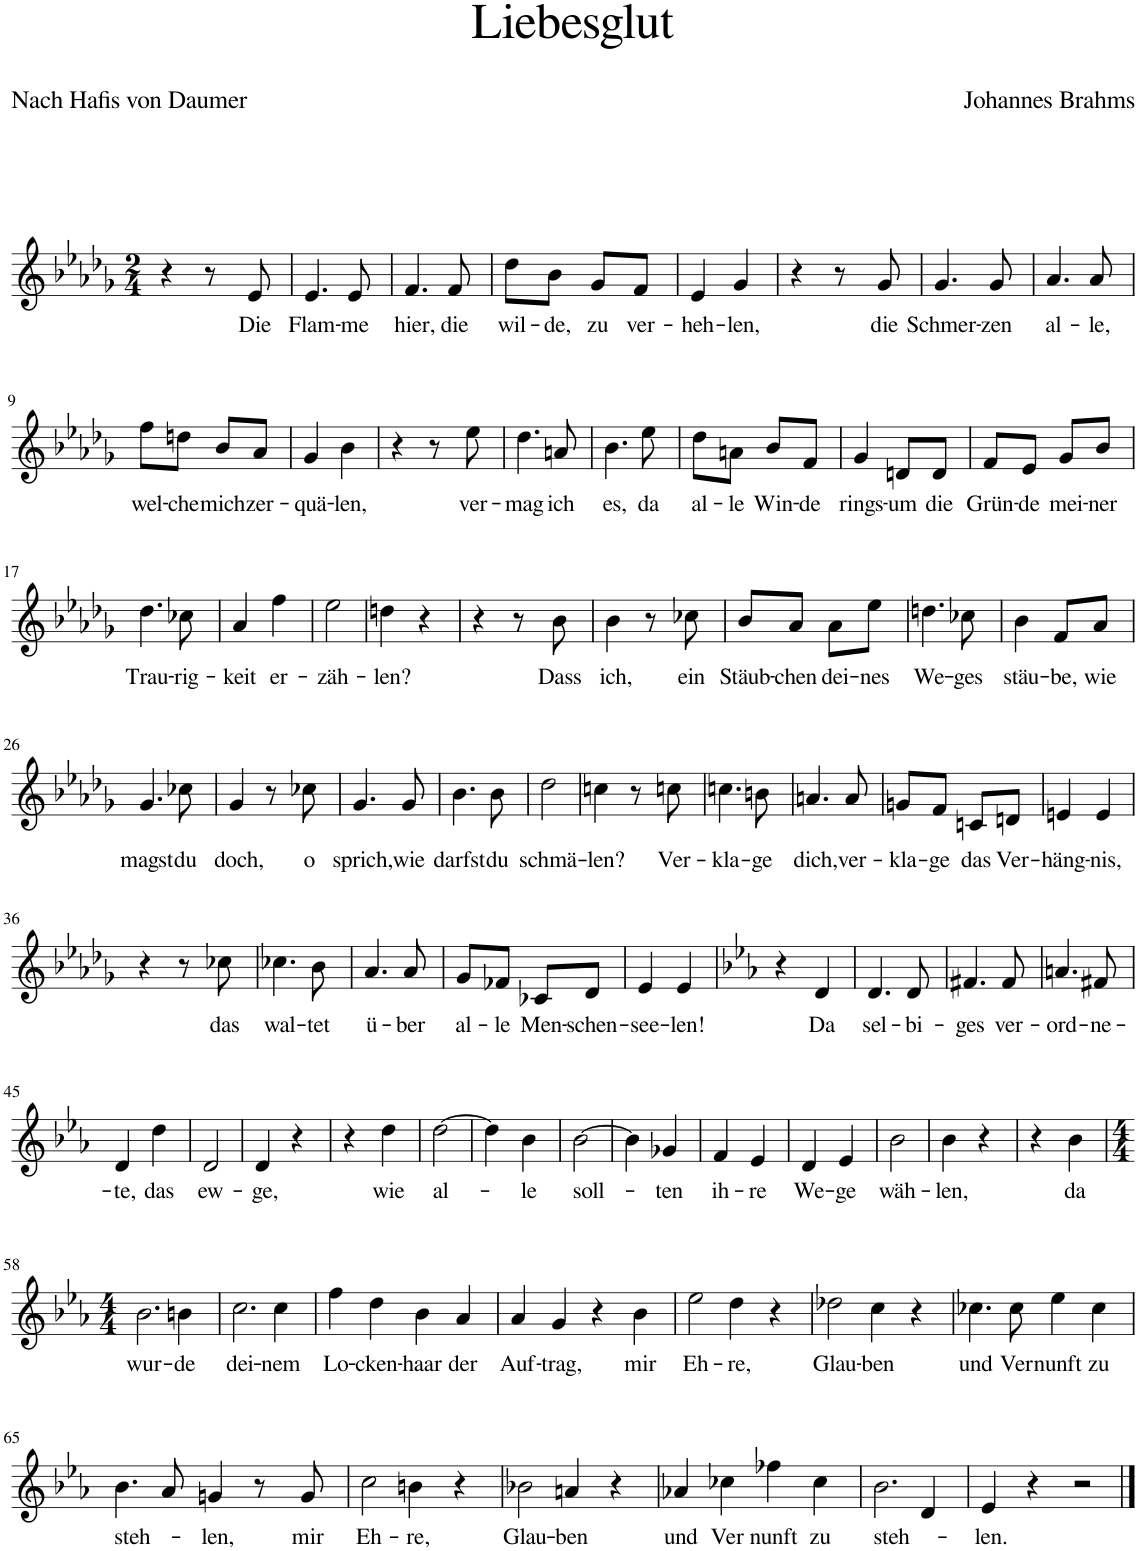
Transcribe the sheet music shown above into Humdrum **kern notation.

**kern	**text
*part1	*part1
*staff1	*staff1
*I"Piano	*
*I'Pno	*
*clefG2	*
*k[b-e-a-d-g-]	*
*M2/4	*
=1	=1
4r	.
8r	.
!	!LO:LY:b
8e-/	Die
=2	=2
!	!LO:LY:b
4.e-/	Flam-
!	!LO:LY:b
8e-/	-me
=3	=3
!	!LO:LY:b
4.f/	hier,
!	!LO:LY:b
8f/	die
=4	=4
!	!LO:LY:b
8dd-\L	wil-
!	!LO:LY:b
8b-\J	-de,
!	!LO:LY:b
8g-/L	zu
!	!LO:LY:b
8f/J	ver-
=5	=5
!	!LO:LY:b
4e-/	-heh-
!	!LO:LY:b
4g-/	-len,
=6	=6
4r	.
8r	.
!	!LO:LY:b
8g-/	die
=7	=7
!	!LO:LY:b
4.g-/	Schmer-
!	!LO:LY:b
8g-/	-zen
=8	=8
!	!LO:LY:b
4.a-/	al-
!	!LO:LY:b
8a-/	-le,
!!LO:LB:g=z
=9	=9
!	!LO:LY:b
8ff\L	wel-
!	!LO:LY:b
8ddn\J	-che
!	!LO:LY:b
8b-/L	mich
!	!LO:LY:b
8a-/J	zer-
=10	=10
!	!LO:LY:b
4g-/	quä-
!	!LO:LY:b
4b-\	-len,
=11	=11
4r	.
8r	.
!	!LO:LY:b
8ee-\	ver-
=12	=12
!	!LO:LY:b
4.dd-\	-mag
!	!LO:LY:b
8an/	ich
=13	=13
!	!LO:LY:b
4.b-\	es,
!	!LO:LY:b
8ee-\	da
=14	=14
!	!LO:LY:b
8dd-\L	al-
!	!LO:LY:b
8an\J	-le
!	!LO:LY:b
8b-/L	Win-
!	!LO:LY:b
8f/J	-de
=15	=15
!	!LO:LY:b
4g-/	rings-
!	!LO:LY:b
8dn/L	-um
!	!LO:LY:b
8d/J	die
=16	=16
!	!LO:LY:b
8f/L	Grün-
!	!LO:LY:b
8e-/J	-de
!	!LO:LY:b
8g-/L	mei-
!	!LO:LY:b
8b-/J	-ner
!!LO:LB:g=z
=17	=17
!	!LO:LY:b
4.dd-\	Trau-
!	!LO:LY:b
8cc-X\	-rig-
=18	=18
!	!LO:LY:b
4a-/	-keit
!	!LO:LY:b
4ff\	er-
=19	=19
!	!LO:LY:b
2ee-\	zäh-
=20	=20
!	!LO:LY:b
4ddn\	-len?
4r	.
=21	=21
4r	.
8r	.
!	!LO:LY:b
8b-\	Dass
=22	=22
!	!LO:LY:b
4b-\	ich,
8r	.
!	!LO:LY:b
8cc-X\	ein
=23	=23
!	!LO:LY:b
8b-/L	Stäub-
!	!LO:LY:b
8a-/J	-chen
!	!LO:LY:b
8a-\L	dei-
!	!LO:LY:b
8ee-\J	-nes
=24	=24
!	!LO:LY:b
4.ddn\	We-
!	!LO:LY:b
8cc-X\	-ges
=25	=25
!	!LO:LY:b
4b-\	stäu-
!	!LO:LY:b
8f/L	-be,
!	!LO:LY:b
8a-/J	wie
!!LO:LB:g=z
=26	=26
!	!LO:LY:b
4.g-/	magst
!	!LO:LY:b
8cc-X\	du
=27	=27
!	!LO:LY:b
4g-/	doch,
8r	.
!	!LO:LY:b
8cc-X\	o
=28	=28
!	!LO:LY:b
4.g-/	sprich,
!	!LO:LY:b
8g-/	wie
=29	=29
!	!LO:LY:b
4.b-\	darfst
!	!LO:LY:b
8b-\	du
=30	=30
!	!LO:LY:b
2dd-\	schmä-
=31	=31
!	!LO:LY:b
4ccn\	-len?
8r	.
!	!LO:LY:b
8ccn\	Ver-
=32	=32
!	!LO:LY:b
4.ccn\	-kla-
!	!LO:LY:b
8bn\	-ge
=33	=33
!	!LO:LY:b
4.an/	dich,
!	!LO:LY:b
8a/	ver-
=34	=34
!	!LO:LY:b
8gn/L	-kla-
!	!LO:LY:b
8f/J	-ge
!	!LO:LY:b
8cn/L	das
!	!LO:LY:b
8dn/J	Ver-
=35	=35
!	!LO:LY:b
4en/	-häng-
!	!LO:LY:b
4e/	-nis,
!!LO:LB:g=z
=36	=36
4r	.
8r	.
!	!LO:LY:b
8cc-X\	das
=37	=37
!	!LO:LY:b
4.cc-X\	wal-
!	!LO:LY:b
8b-\	-tet
=38	=38
!	!LO:LY:b
4.a-/	ü-
!	!LO:LY:b
8a-/	-ber
=39	=39
!	!LO:LY:b
8g-/L	al-
!	!LO:LY:b
8f-X/J	-le
!	!LO:LY:b
8c-X/L	Men-
!	!LO:LY:b
8d-/J	-schen-
=40	=40
!	!LO:LY:b
4e-/	-see-
!	!LO:LY:b
4e-/	-len!
=41	=41
*k[b-e-a-]	*
4r	.
!	!LO:LY:b
4d/	Da
=42	=42
!	!LO:LY:b
4.d/	sel-
!	!LO:LY:b
8d/	-bi-
=43	=43
!	!LO:LY:b
4.f#X/	-ges
!	!LO:LY:b
8f#/	ver-
=44	=44
!	!LO:LY:b
4.an/	-ord-
!	!LO:LY:b
8f#X/	-ne-
!!LO:LB:g=z
=45	=45
!	!LO:LY:b
4d/	-te,
!	!LO:LY:b
4dd\	das
=46	=46
!	!LO:LY:b
2d/	ew-
=47	=47
!	!LO:LY:b
4d/	-ge,
4r	.
=48	=48
4r	.
!	!LO:LY:b
4dd\	wie
=49	=49
!	!LO:LY:b
[2dd\	al-
=50	=50
4dd\]	.
!	!LO:LY:b
4b-\	-le
=51	=51
!	!LO:LY:b
[2b-\	soll-
=52	=52
4b-\]	.
!	!LO:LY:b
4g-X/	-ten
=53	=53
!	!LO:LY:b
4f/	ih-
!	!LO:LY:b
4e-/	-re
=54	=54
!	!LO:LY:b
4d/	We-
!	!LO:LY:b
4e-/	-ge
=55	=55
!	!LO:LY:b
2b-\	wäh-
=56	=56
!	!LO:LY:b
4b-\	-len,
4r	.
=57	=57
4r	.
!	!LO:LY:b
4b-\	da
!!LO:LB:g=z
=58	=58
*M4/4	*
!	!LO:LY:b
2.b-\	wur-
!	!LO:LY:b
4bn\	-de
=59	=59
!	!LO:LY:b
2.cc\	dei-
!	!LO:LY:b
4cc\	-nem
=60	=60
!	!LO:LY:b
4ff\	Lo-
!	!LO:LY:b
4dd\	-cken-
!	!LO:LY:b
4b-\	-haar
!	!LO:LY:b
4a-/	der
=61	=61
!	!LO:LY:b
4a-/	Auf-
!	!LO:LY:b
4g/	-trag,
4r	.
!	!LO:LY:b
4b-\	mir
=62	=62
!	!LO:LY:b
2ee-\	Eh-
!	!LO:LY:b
4dd\	-re,
4r	.
=63	=63
!	!LO:LY:b
2dd-X\	Glau-
!	!LO:LY:b
4cc\	-ben
4r	.
=64	=64
!	!LO:LY:b
4.cc-X\	und
!	!LO:LY:b
8cc-\	Ver
!	!LO:LY:b
4ee-\	nunft
!	!LO:LY:b
4cc-\	zu
!!LO:LB:g=z
=65	=65
!	!LO:LY:b
4.b-\	steh-
8a-/	.
!	!LO:LY:b
4gn/	-len,
8r	.
!	!LO:LY:b
8g/	mir
=66	=66
!	!LO:LY:b
2cc\	Eh-
!	!LO:LY:b
4bn\	-re,
4r	.
=67	=67
!	!LO:LY:b
2b-X\	Glau-
!	!LO:LY:b
4an/	-ben
4r	.
=68	=68
!	!LO:LY:b
4a-X/	und
!	!LO:LY:b
4cc-X\	Ver
!	!LO:LY:b
4ff-X\	-nunft
!	!LO:LY:b
4cc-\	zu
=69	=69
!	!LO:LY:b
2.b-\	steh-
4d/	.
=70	=70
!	!LO:LY:b
4e-/	-len.
4r	.
2r	.
==	==
*-	*-
